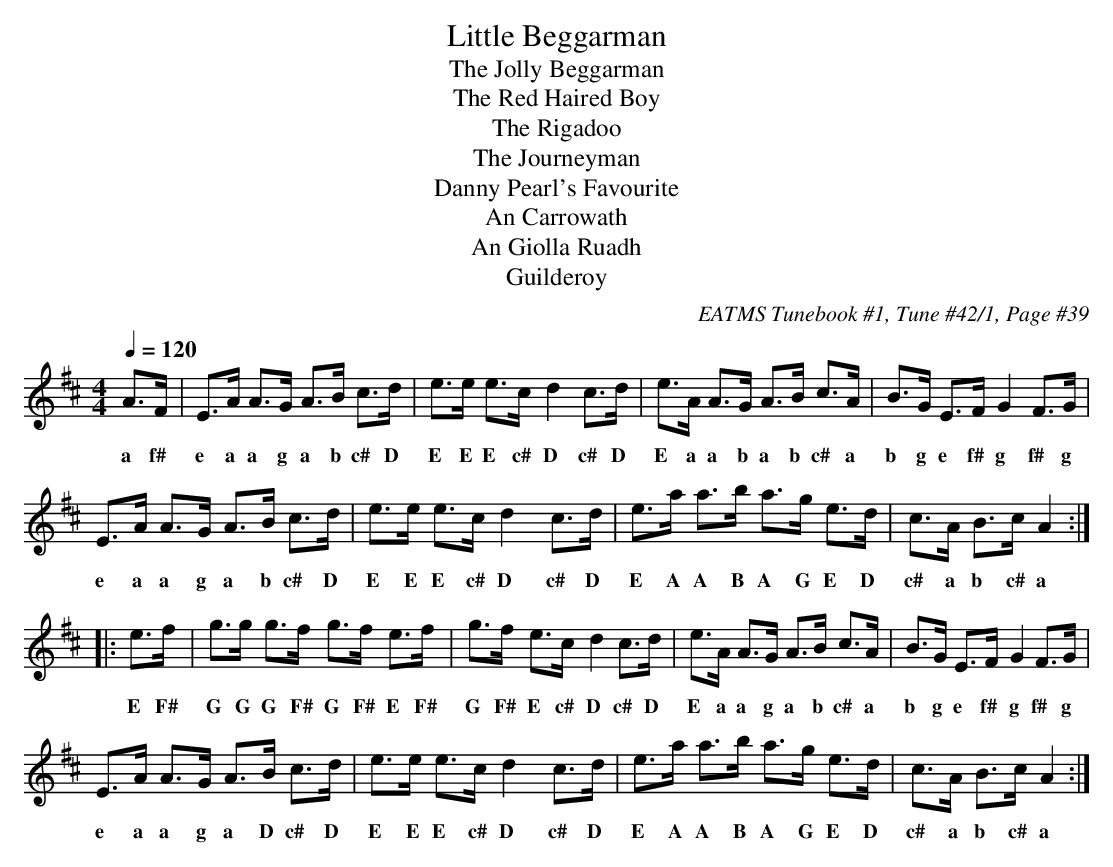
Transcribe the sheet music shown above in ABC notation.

X:1
T:Little Beggarman
T:The Jolly Beggarman
T:The Red Haired Boy
T:The Rigadoo
T:The Journeyman
T:Danny Pearl's Favourite
T:An Carrowath
T:An Giolla Ruadh
T:Guilderoy
C:EATMS Tunebook #1, Tune #42/1, Page #39
Q:1/4=120
M:4/4
L:1/8
K:Amix
A3/2F/|E3/2A/ A3/2G/ A3/2B/ c3/2d/|e3/2e/ e3/2c/ d2 c3/2d/|e3/2A/ A3/2G/ A3/2B/ c3/2A/|B3/2G/ E3/2F/ G2 F3/2G/|
w:a f# e a a g a b c# D E E E c# D c# D E a a b a b c# a b g e f# g f# g
E3/2A/ A3/2G/ A3/2B/ c3/2d/|e3/2e/ e3/2c/ d2 c3/2d/|e3/2a/ a3/2b/ a3/2g/ e3/2d/|c3/2A/ B3/2c/ A2:|
w:e a a g a b c# D E E E c# D c# D E A A B A G E D c# a b c# a
|:e3/2f/|g3/2g/ g3/2f/ g3/2f/ e3/2f/|g3/2f/ e3/2c/ d2 c3/2d/|e3/2A/ A3/2G/ A3/2B/ c3/2A/|B3/2G/ E3/2F/ G2 F3/2G/|
w:E F# G G G F# G F# E F# G F# E c# D c# D E a a g a b c# a b g e f# g f# g
E3/2A/ A3/2G/ A3/2B/ c3/2d/|e3/2e/ e3/2c/ d2 c3/2d/|e3/2a/ a3/2b/ a3/2g/ e3/2d/|c3/2A/ B3/2c/ A2:|
w:e a a g a D c# D E E E c# D c# D E A A B A G E D c# a b c# a
